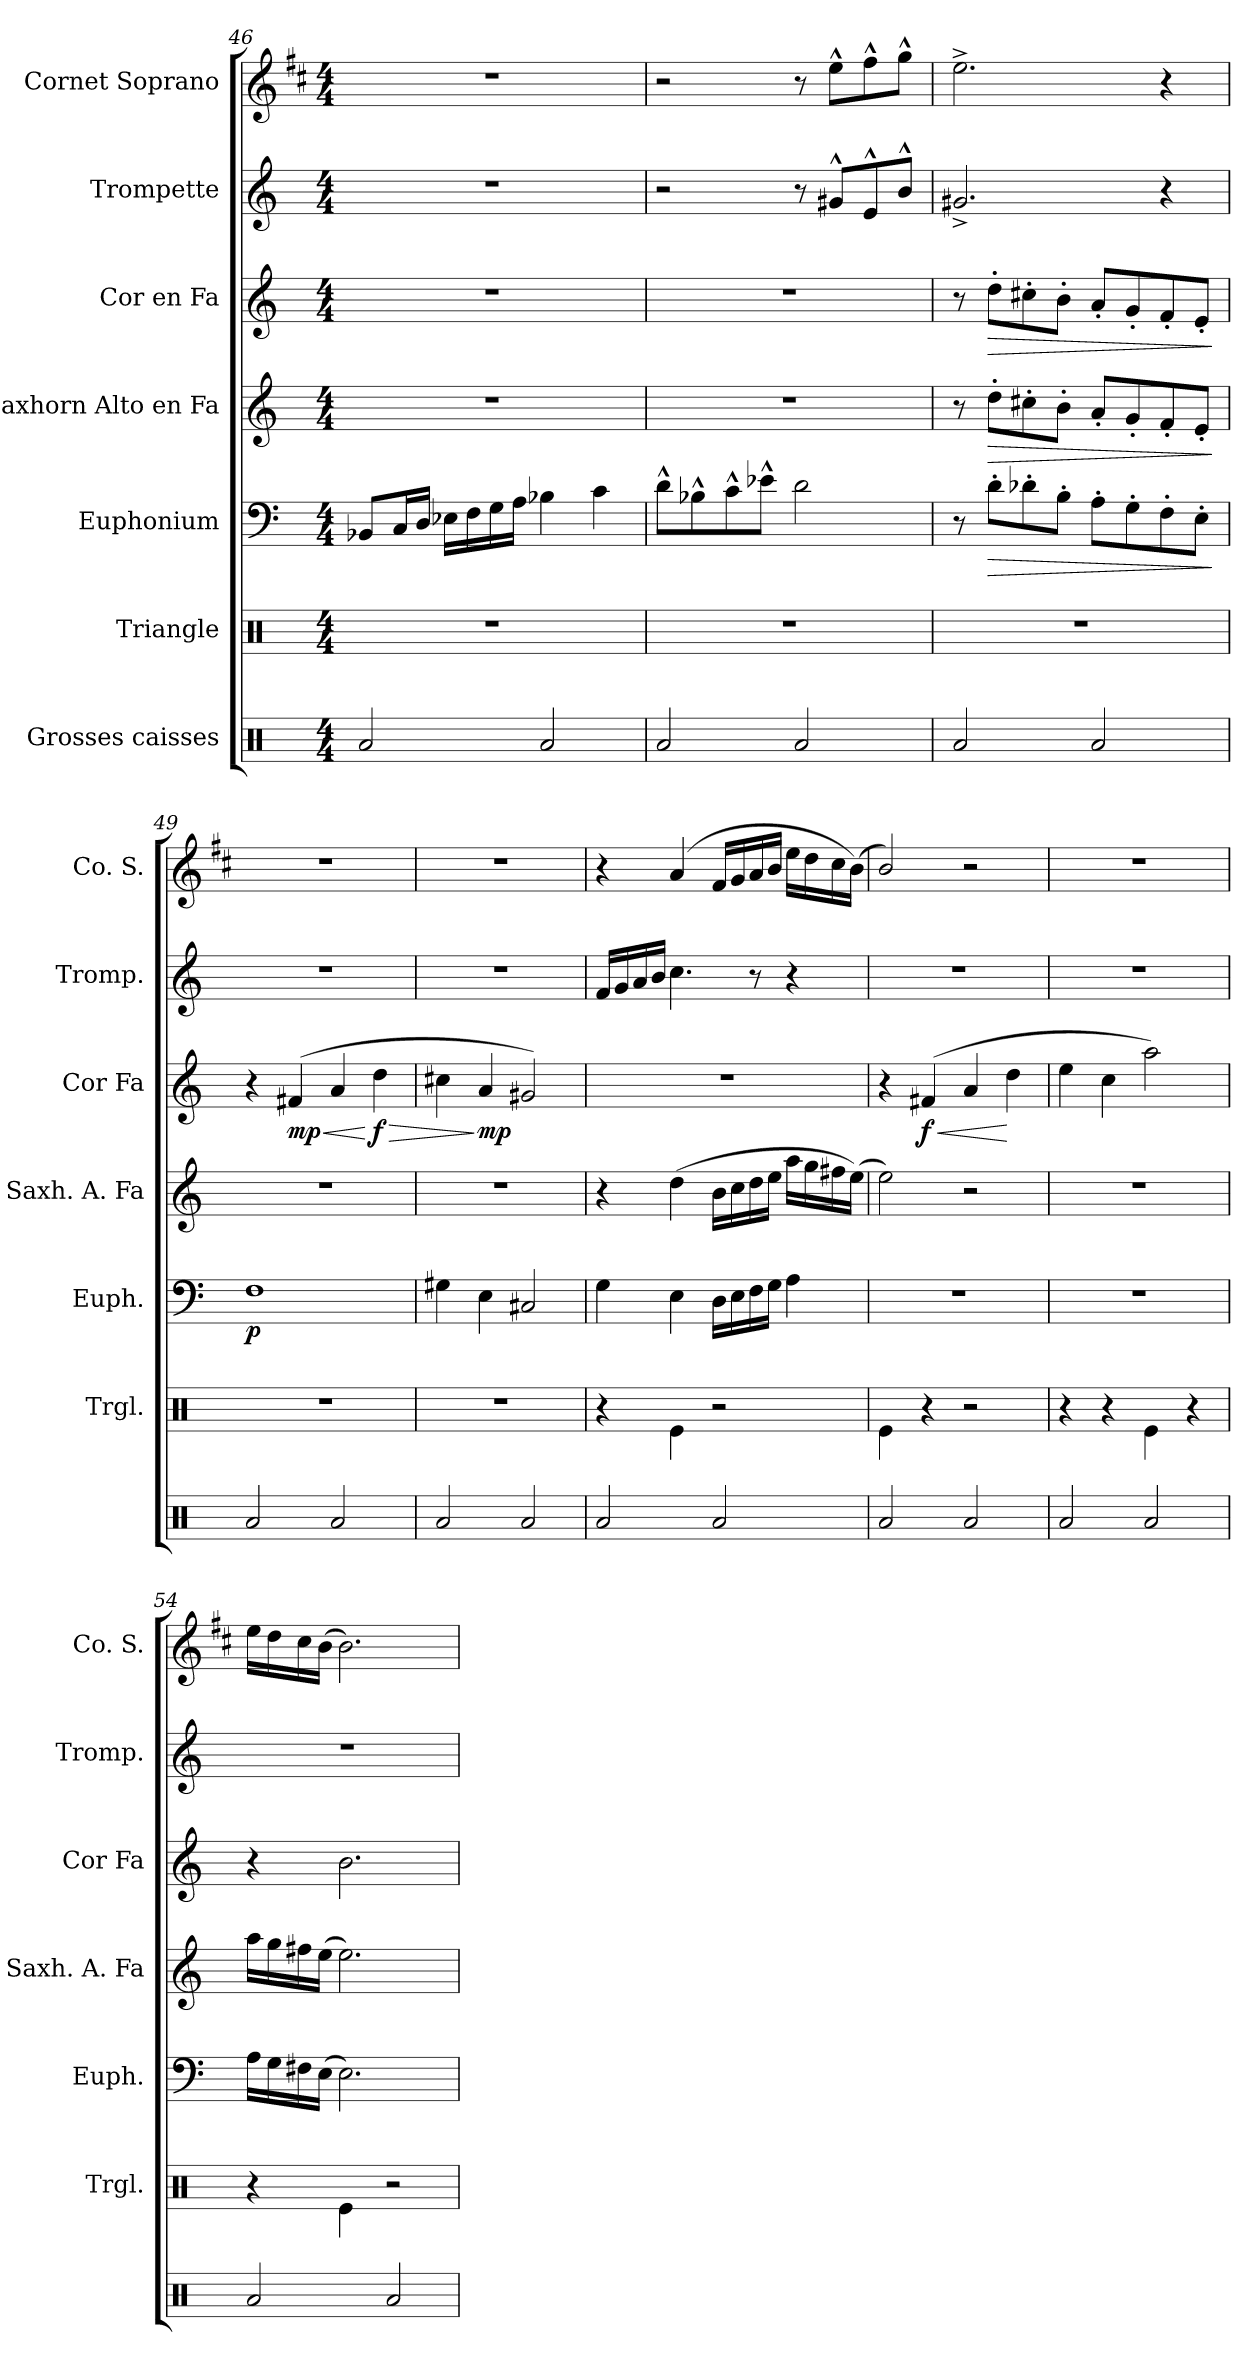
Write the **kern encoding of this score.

**kern	**kern	**kern	**dynam	**kern	**dynam	**kern	**dynam	**kern	**kern
*part7	*part6	*part5	*part5	*part4	*part4	*part3	*part3	*part2	*part1
*staff7	*staff6	*staff5	*staff5	*staff4	*staff4	*staff3	*staff3	*staff2	*staff1
*I"Grosses caisses	*I"Triangle	*I"Euphonium	*	*I"Saxhorn Alto en Fa	*	*I"Cor en Fa	*	*I"Trompette	*I"Cornet Soprano
*	*I'Trgl.	*I'Euph.	*	*I'Saxh. A. Fa	*	*I'Cor Fa	*	*I'Tromp.	*I'Co. S.
!!LO:PB:g=z
*clefX	*clefX	*clefF4	*	*clefG2	*	*clefG2	*	*clefG2	*clefG2
*	*	*	*	*ITrd4c7	*	*ITrd4c7	*	*ITrd1c2	*ITrd1c2
*k[]	*k[]	*k[]	*	*k[b-]	*	*k[b-]	*	*k[b-e-]	*k[]
*M4/4	*M4/4	*M4/4	*	*M4/4	*	*M4/4	*	*M4/4	*M4/4
=46	=46	=46	=46	=46	=46	=46	=46	=46	=46
2Ra/	1r	8BB-X/L	.	1r	.	1r	.	1r	1r
.	.	16C/L	.	.	.	.	.	.	.
.	.	16D/JJ	.	.	.	.	.	.	.
.	.	16E-X\LL	.	.	.	.	.	.	.
.	.	16F\	.	.	.	.	.	.	.
.	.	16G\	.	.	.	.	.	.	.
.	.	16A\JJ	.	.	.	.	.	.	.
2Ra/	.	4B-X\	.	.	.	.	.	.	.
.	.	4c\	.	.	.	.	.	.	.
=47	=47	=47	=47	=47	=47	=47	=47	=47	=47
2Ra/	1r	8d^^\L	.	1r	.	1r	.	2r	2r
.	.	8B-X^^\	.	.	.	.	.	.	.
.	.	8c^^\	.	.	.	.	.	.	.
.	.	8e-X^^\J	.	.	.	.	.	.	.
2Ra/	.	2d\	.	.	.	.	.	8r	8r
.	.	.	.	.	.	.	.	8f#X^^/L	8dd^^\L
.	.	.	.	.	.	.	.	8d^^/	8ee^^\
.	.	.	.	.	.	.	.	8a^^/J	8ff^^\J
=48	=48	=48	=48	=48	=48	=48	=48	=48	=48
2Ra/	1r	8r	.	8r	.	8r	.	2.f#X^/	2.dd^\
!	!	!	!LO:HP:b	!	!LO:HP:b	!	!LO:HP:b	!	!
.	.	8d'\L	>	8g'\L	>	8g'\L	>	.	.
.	.	8d-X'\	.	8f#X'\	.	8f#X'\	.	.	.
.	.	8B'\J	.	8e'\J	.	8e'\J	.	.	.
2Ra/	.	8A'\L	.	8d'/L	.	8d'/L	.	.	.
.	.	8G'\	.	8c'/	.	8c'/	.	.	.
.	.	8F'\	.	8B-'/	.	8B-'/	.	4r	4r
.	.	8E'\J	.	8A'/J	.	8A'/J	.	.	.
.	.	.	]	.	]	.	]	.	.
=49	=49	=49	=49	=49	=49	=49	=49	=49	=49
!	!	!	!LO:DY:b	!	!	!	!	!	!
2Ra/	1r	1F	p	1r	.	4r	.	1r	1r
!	!	!	!	!	!	!	!LO:HP:b	!	!
!	!	!	!	!	!	!	!LO:DY:n=1:b	!	!
.	.	.	.	.	.	(>4Bn/	< mp	.	.
2Ra/	.	.	.	.	.	4d/	.	.	.
!	!	!	!	!	!	!	!LO:HP:n=1:b	!	!
!	!	!	!	!	!	!	!LO:DY:n=2:b	!	!
.	.	.	.	.	.	4g\	[ > f	.	.
=50	=50	=50	=50	=50	=50	=50	=50	=50	=50
2Ra/	1r	4G#X\	.	1r	.	4f#X\	.	1r	1r
!	!	!	!	!	!	!	!LO:DY:n=1:b	!	!
.	.	4E\	.	.	.	4d/	] mp	.	.
2Ra/	.	2C#X/	.	.	.	2c#X/)	.	.	.
!!LO:LB:g=z
=51	=51	=51	=51	=51	=51	=51	=51	=51	=51
2Ra/	4r	4G\	.	4r	.	1r	.	16e-/LL	4r
.	.	.	.	.	.	.	.	16f/	.
.	.	.	.	.	.	.	.	16g/	.
.	.	.	.	.	.	.	.	16a/JJ	.
.	4Re\	4E\	.	(>4g\	.	.	.	4.b-\	(>4g/
2Ra/	2r	16D\LL	.	16e\LL	.	.	.	.	16e/LL
.	.	16E\	.	16f\	.	.	.	.	16f/
.	.	16F\	.	16g\	.	.	.	8r	16g/
.	.	16G\JJ	.	16a\JJ	.	.	.	.	16a/JJ
.	.	4A\	.	16dd\LL	.	.	.	4r	16dd\LL
.	.	.	.	16cc\	.	.	.	.	16cc\
.	.	.	.	16bn\	.	.	.	.	16b\
.	.	.	.	(>16a\JJ)	.	.	.	.	(>16a\JJ)
=52	=52	=52	=52	=52	=52	=52	=52	=52	=52
2Ra/	4Re\	1r	.	2a\)	.	4r	.	1r	2a/)
!	!	!	!	!	!	!	!LO:HP:b	!	!
!	!	!	!	!	!	!	!LO:DY:n=1:b	!	!
.	4r	.	.	.	.	(>4Bn/	< f	.	.
2Ra/	2r	.	.	2r	.	4d/	.	.	2r
.	.	.	.	.	.	4g\	[	.	.
=53	=53	=53	=53	=53	=53	=53	=53	=53	=53
2Ra/	4r	1r	.	1r	.	4a\	.	1r	1r
.	4r	.	.	.	.	4f\	.	.	.
2Ra/	4Re\	.	.	.	.	2dd\)	.	.	.
.	4r	.	.	.	.	.	.	.	.
=54	=54	=54	=54	=54	=54	=54	=54	=54	=54
2Ra/	4r	16A\LL	.	16dd\LL	.	4r	.	1r	16dd\LL
.	.	16G\	.	16cc\	.	.	.	.	16cc\
.	.	16F#X\	.	16bn\	.	.	.	.	16b\
.	.	(>16E\JJ	.	(>16a\JJ	.	.	.	.	(>16a\JJ
.	4Re\	2.E\)	.	2.a\)	.	2.e\	.	.	2.a\)
2Ra/	2r	.	.	.	.	.	.	.	.
=	=	=	=	=	=	=	=	=	=
*-	*-	*-	*-	*-	*-	*-	*-	*-	*-
